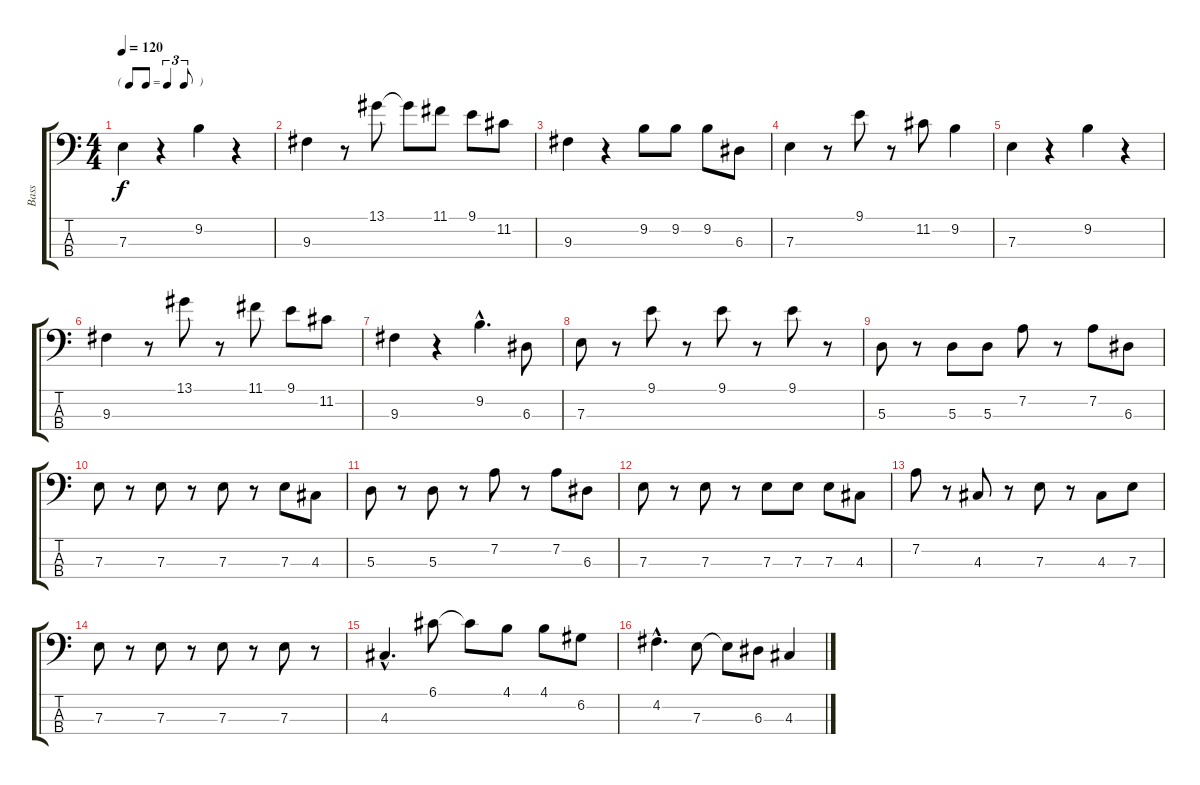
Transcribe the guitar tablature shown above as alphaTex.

\track ("Bass" "Bass") {instrument electricbassfinger}
\staff {score tabs}
\tuning (G2 D2 A1 E1) {hide}
\ts (4 4)
\tf triplet8th
\tempo 120
\clef f4
\ks c
7.3.4{dy f} r.4 9.2.4 r.4 |
9.3.4 r.8 13.1.8 13.1{t}.8 11.1.8 9.1.8 11.2.8 |
9.3.4 r.4 9.2.8 9.2.8 9.2.8 6.3.8 |
7.3.4 r.8 9.1.8 r.8 11.2.8 9.2.4 |
7.3.4 r.4 9.2.4 r.4 |
9.3.4 r.8 13.1.8 r.8 11.1.8 9.1.8 11.2.8 |
9.3.4 r.4 9.2{hac}.4{d} 6.3.8 |
7.3.8 r.8 9.1.8 r.8 9.1.8 r.8 9.1.8 r.8 |
5.3.8 r.8 5.3.8 5.3.8 7.2.8 r.8 7.2.8 6.3.8 |
7.3.8 r.8 7.3.8 r.8 7.3.8 r.8 7.3.8 4.3.8 |
5.3.8 r.8 5.3.8 r.8 7.2.8 r.8 7.2.8 6.3.8 |
7.3.8 r.8 7.3.8 r.8 7.3.8 7.3.8 7.3.8 4.3.8 |
7.2.8 r.8 4.3.8 r.8 7.3.8 r.8 4.3.8 7.3.8 |
7.3.8 r.8 7.3.8 r.8 7.3.8 r.8 7.3.8 r.8 |
4.3{hac}.4{d} 6.1.8 6.1{t}.8 4.1.8 4.1.8 6.2.8 |
4.2{hac}.4{d} 7.3.8 7.3{t}.8 6.3.8 4.3.4
